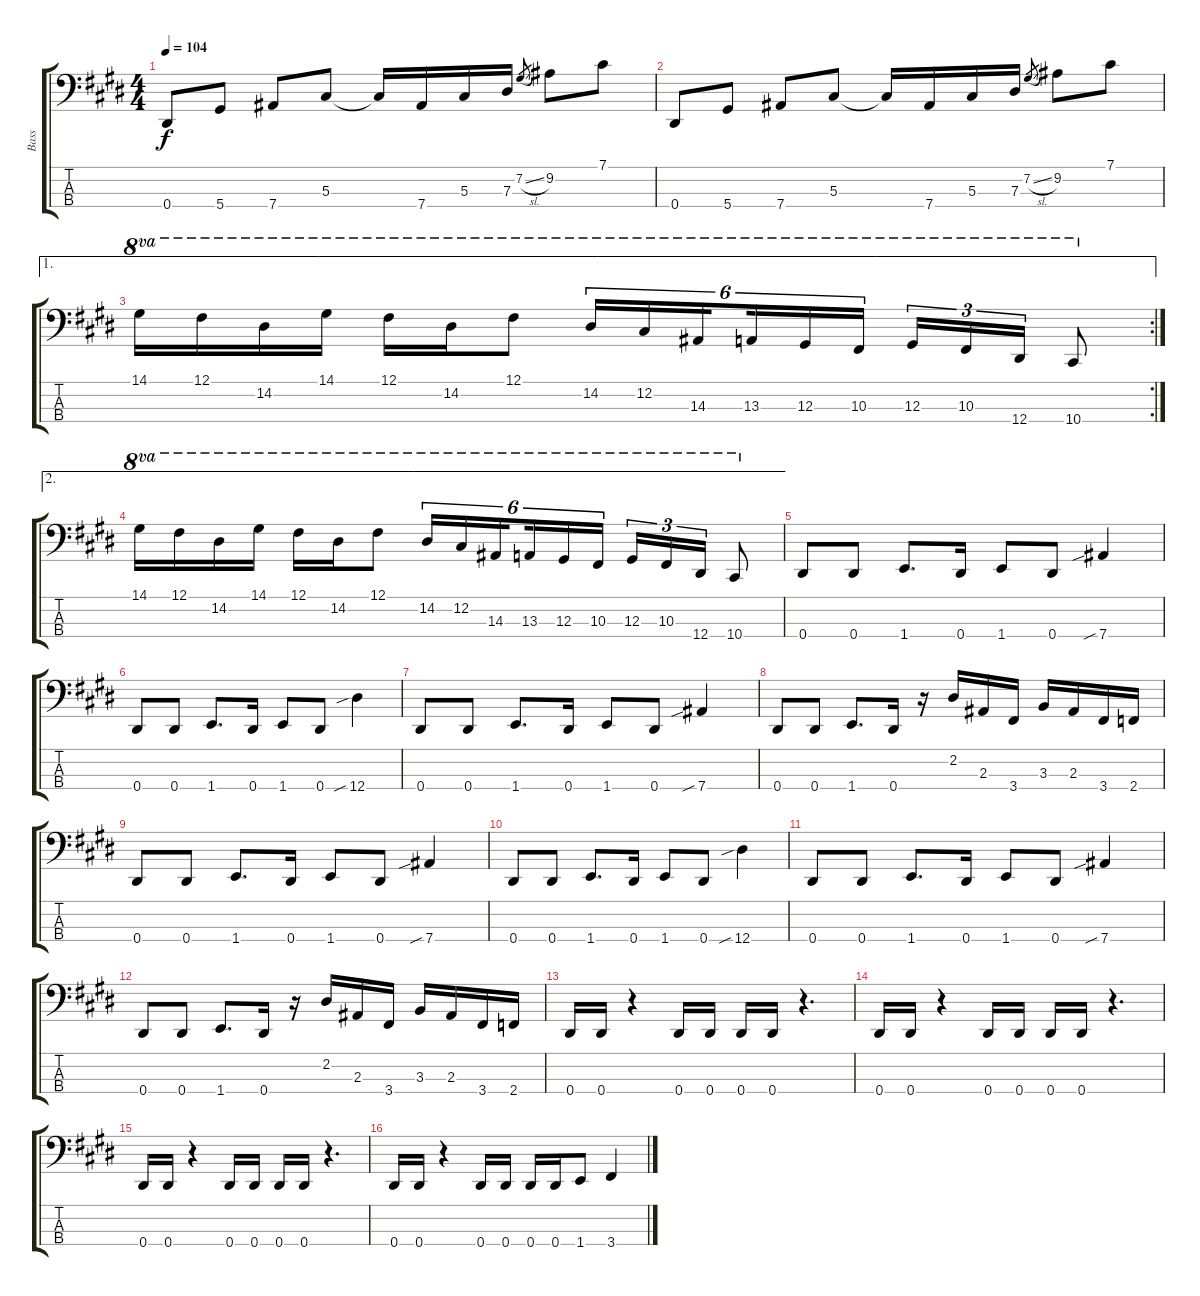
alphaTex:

\track ("Bass" "Bass") {instrument electricbasspick}
\staff {score tabs}
\tuning (Gb2 Db2 Ab1 Eb1) {hide}
\ts (4 4)
\tempo 104
\clef f4
\ks c#minor
0.4.8{dy f} 5.4.8 7.4.8 5.3.8 5.3{t}.16 7.4.16 5.3.16 7.3.16 7.2{sl}.8{gr} 9.2.8 7.1.8 |
\ks e
0.4.8 5.4.8 7.4.8 5.3.8 5.3{t}.16 7.4.16 5.3.16 7.3.16 7.2{sl}.8{gr} 9.2.8 7.1.8 |
\ae 1
\rc 2
\ks c#minor
14.1.16{ot 8va} 12.1.16{ot 8va} 14.2.16{ot 8va} 14.1.16{ot 8va} 12.1.16{ot 8va} 14.2.16{ot 8va} 12.1.8{ot 8va} 14.2.16{tu (6 4) ot 8va} 12.2.16{tu (6 4) ot 8va} 14.3.16{tu (6 4) ot 8va beam splitsecondary} 13.3.16{tu (6 4) ot 8va} 12.3.16{tu (6 4) ot 8va} 10.3.16{tu (6 4) ot 8va} 12.3.16{tu (3 2) ot 8va} 10.3.16{tu (3 2) ot 8va} 12.4.16{tu (3 2) ot 8va} 10.4.8{ot 8va} |
\ae 2
14.1.16{ot 8va} 12.1.16{ot 8va} 14.2.16{ot 8va} 14.1.16{ot 8va} 12.1.16{ot 8va} 14.2.16{ot 8va} 12.1.8{ot 8va} 14.2.16{tu (6 4) ot 8va} 12.2.16{tu (6 4) ot 8va} 14.3.16{tu (6 4) ot 8va beam splitsecondary} 13.3.16{tu (6 4) ot 8va} 12.3.16{tu (6 4) ot 8va} 10.3.16{tu (6 4) ot 8va} 12.3.16{tu (3 2) ot 8va} 10.3.16{tu (3 2) ot 8va} 12.4.16{tu (3 2) ot 8va} 10.4.8{ot 8va} |
\ks e
0.4.8 0.4.8 1.4.8{d} 0.4.16 1.4.8 0.4.8 7.4{sib}.4 |
\ks c#minor
0.4.8 0.4.8 1.4.8{d} 0.4.16 1.4.8 0.4.8 12.4{sib}.4 |
0.4.8 0.4.8 1.4.8{d} 0.4.16 1.4.8 0.4.8 7.4{sib}.4 |
0.4.8 0.4.8 1.4.8{d} 0.4.16 r.16 2.2.16 2.3.16 3.4.16 3.3.16 2.3.16 3.4.16 2.4.16 |
\ks e
0.4.8 0.4.8 1.4.8{d} 0.4.16 1.4.8 0.4.8 7.4{sib}.4 |
\ks c#minor
0.4.8 0.4.8 1.4.8{d} 0.4.16 1.4.8 0.4.8 12.4{sib}.4 |
0.4.8 0.4.8 1.4.8{d} 0.4.16 1.4.8 0.4.8 7.4{sib}.4 |
0.4.8 0.4.8 1.4.8{d} 0.4.16 r.16 2.2.16 2.3.16 3.4.16 3.3.16 2.3.16 3.4.16 2.4.16 |
\ks e
0.4.16 0.4.16 r.4 0.4.16 0.4.16 0.4.16 0.4.16 r.4{d} |
\ks c#minor
0.4.16 0.4.16 r.4 0.4.16 0.4.16 0.4.16 0.4.16 r.4{d} |
0.4.16 0.4.16 r.4 0.4.16 0.4.16 0.4.16 0.4.16 r.4{d} |
\ks e
0.4.16 0.4.16 r.4 0.4.16 0.4.16 0.4.16 0.4.16 1.4.8 3.4.4
